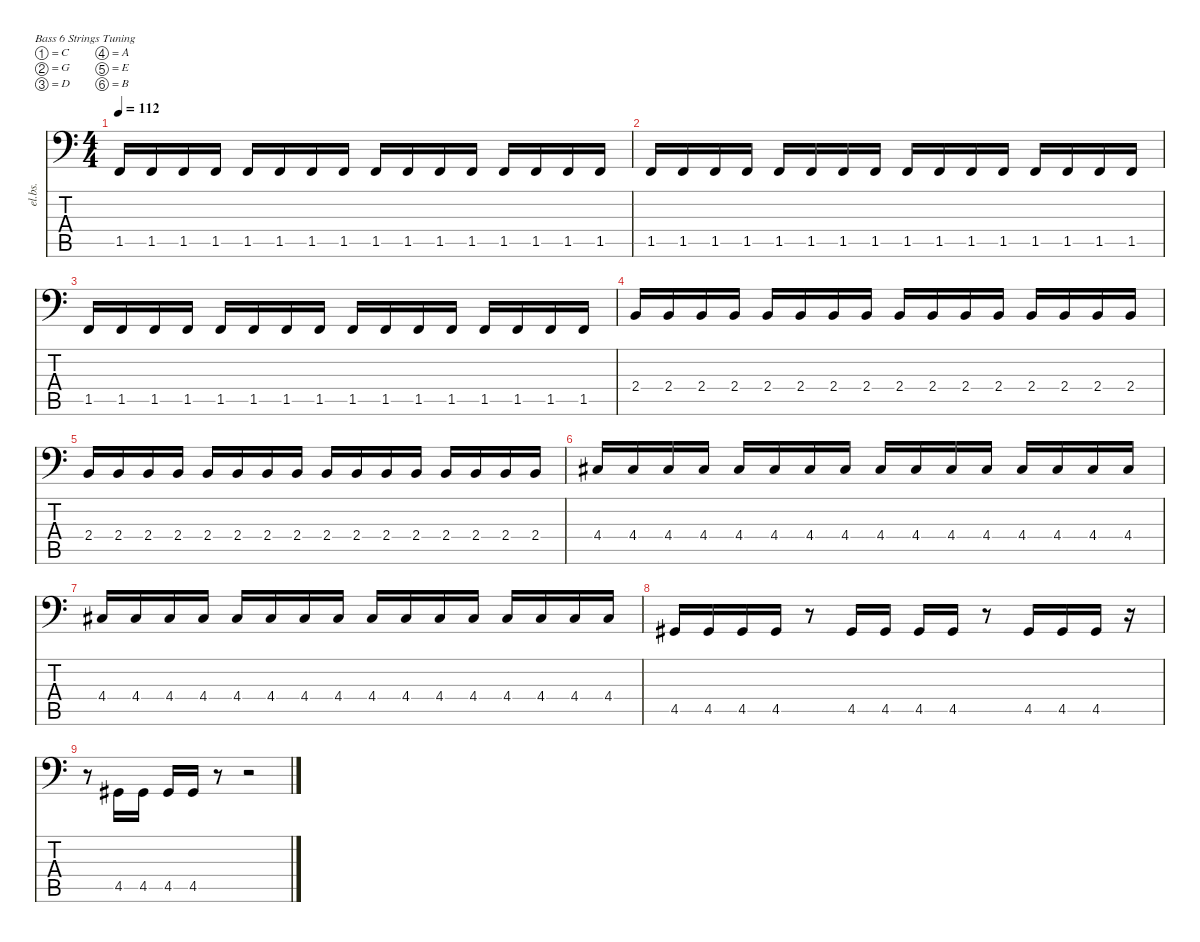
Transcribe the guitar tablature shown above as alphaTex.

\defaultSystemsLayout 4
\hideDynamics
\bracketExtendMode nobrackets
\otherSystemsTrackNameOrientation horizontal
\track ("John Myung" "el.bs.") {instrument electricbassfinger}
\staff {score tabs}
\tuning (C3 G2 D2 A1 E1 B0)
\ts (4 4)
\tempo 112
\clef f4
\ks c
1.5.16{dy f beam Up} 1.5.16{beam Up} 1.5.16{beam Up} 1.5.16{beam Up} 1.5.16{beam Up} 1.5.16{beam Up} 1.5.16{beam Up} 1.5.16{beam Up} 1.5.16{beam Up} 1.5.16{beam Up} 1.5.16{beam Up} 1.5.16{beam Up} 1.5.16{beam Up} 1.5.16{beam Up} 1.5.16{beam Up} 1.5.16{beam Up} |
1.5.16{beam Up} 1.5.16{beam Up} 1.5.16{beam Up} 1.5.16{beam Up} 1.5.16{beam Up} 1.5.16{beam Up} 1.5.16{beam Up} 1.5.16{beam Up} 1.5.16{beam Up} 1.5.16{beam Up} 1.5.16{beam Up} 1.5.16{beam Up} 1.5.16{beam Up} 1.5.16{beam Up} 1.5.16{beam Up} 1.5.16{beam Up} |
1.5.16{beam Up} 1.5.16{beam Up} 1.5.16{beam Up} 1.5.16{beam Up} 1.5.16{beam Up} 1.5.16{beam Up} 1.5.16{beam Up} 1.5.16{beam Up} 1.5.16{beam Up} 1.5.16{beam Up} 1.5.16{beam Up} 1.5.16{beam Up} 1.5.16{beam Up} 1.5.16{beam Up} 1.5.16{beam Up} 1.5.16{beam Up} |
2.4.16{beam Up} 2.4.16{beam Up} 2.4.16{beam Up} 2.4.16{beam Up} 2.4.16{beam Up} 2.4.16{beam Up} 2.4.16{beam Up} 2.4.16{beam Up} 2.4.16{beam Up} 2.4.16{beam Up} 2.4.16{beam Up} 2.4.16{beam Up} 2.4.16{beam Up} 2.4.16{beam Up} 2.4.16{beam Up} 2.4.16{beam Up} |
2.4.16{beam Up} 2.4.16{beam Up} 2.4.16{beam Up} 2.4.16{beam Up} 2.4.16{beam Up} 2.4.16{beam Up} 2.4.16{beam Up} 2.4.16{beam Up} 2.4.16{beam Up} 2.4.16{beam Up} 2.4.16{beam Up} 2.4.16{beam Up} 2.4.16{beam Up} 2.4.16{beam Up} 2.4.16{beam Up} 2.4.16{beam Up} |
4.4{acc #}.16{beam Up} 4.4{acc #}.16{beam Up} 4.4{acc #}.16{beam Up} 4.4{acc #}.16{beam Up} 4.4{acc #}.16{beam Up} 4.4{acc #}.16{beam Up} 4.4{acc #}.16{beam Up} 4.4{acc #}.16{beam Up} 4.4{acc #}.16{beam Up} 4.4{acc #}.16{beam Up} 4.4{acc #}.16{beam Up} 4.4{acc #}.16{beam Up} 4.4{acc #}.16{beam Up} 4.4{acc #}.16{beam Up} 4.4{acc #}.16{beam Up} 4.4{acc #}.16{beam Up} |
4.4{acc #}.16{beam Up} 4.4{acc #}.16{beam Up} 4.4{acc #}.16{beam Up} 4.4{acc #}.16{beam Up} 4.4{acc #}.16{beam Up} 4.4{acc #}.16{beam Up} 4.4{acc #}.16{beam Up} 4.4{acc #}.16{beam Up} 4.4{acc #}.16{beam Up} 4.4{acc #}.16{beam Up} 4.4{acc #}.16{beam Up} 4.4{acc #}.16{beam Up} 4.4{acc #}.16{beam Up} 4.4{acc #}.16{beam Up} 4.4{acc #}.16{beam Up} 4.4{acc #}.16{beam Up} |
4.5{acc #}.16{beam Up} 4.5{acc #}.16{beam Up} 4.5{acc #}.16{beam Up} 4.5{acc #}.16{beam Up} r.8{beam Up} 4.5{acc #}.16{beam Up} 4.5{acc #}.16{beam Up} 4.5{acc #}.16{beam Up} 4.5{acc #}.16{beam Up} r.8{beam Up} 4.5{acc #}.16{beam Up} 4.5{acc #}.16{beam Up} 4.5{acc #}.16{beam Up} r.16{beam Up} |
r.8{beam Down} 4.5{acc #}.16{beam Up} 4.5{acc #}.16{beam Up} 4.5{acc #}.16{beam Up} 4.5{acc #}.16{beam Up} r.8{beam Up} r.2{beam Up}
